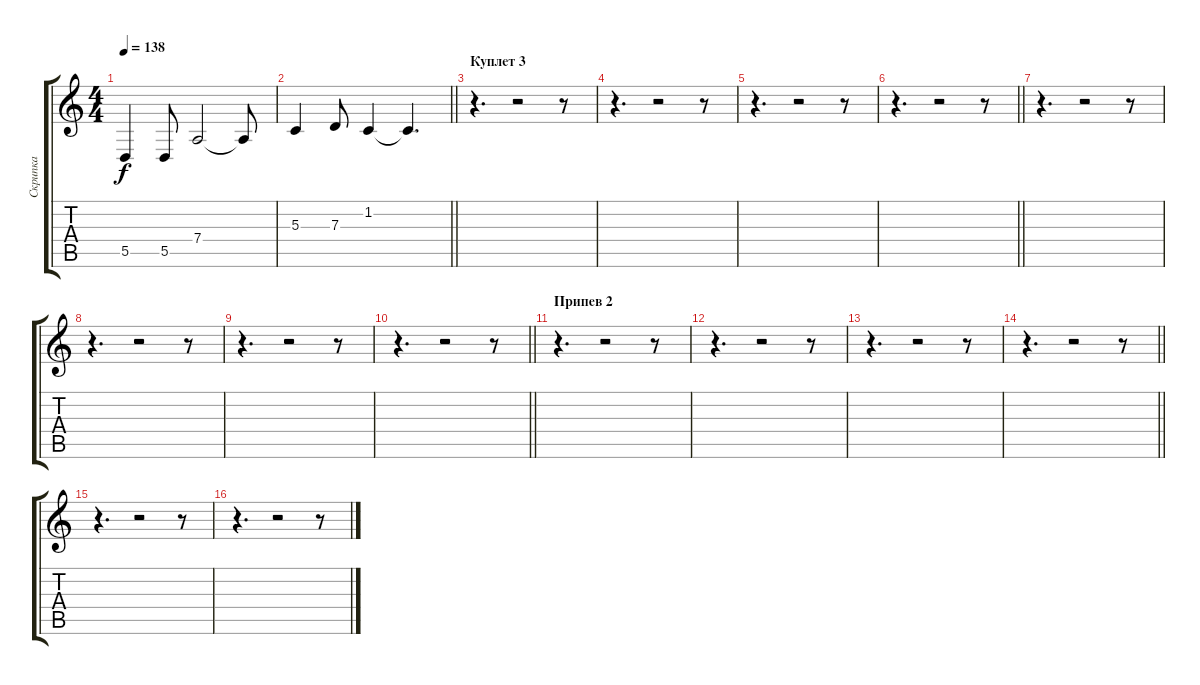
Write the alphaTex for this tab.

\track ("Скрипка" "Скрипка") {instrument violin}
\staff {score tabs}
\tuning (E4 B3 G3 D3 A2 E2) {hide}
\ts (4 4)
\tempo 138
\clef g2
\ks c
5.5.4{dy f} 5.5.8 7.4.2 7.4{t}.8 |
\barLineRight lightlight
5.3.4 7.3.8 1.2.4 1.2{t}.4{d} |
\section ("" "Куплет 3")
r.4{d} r.2 r.8 |
r.4{d} r.2 r.8 |
r.4{d} r.2 r.8 |
\barLineRight lightlight
r.4{d} r.2 r.8 |
r.4{d} r.2 r.8 |
r.4{d} r.2 r.8 |
r.4{d} r.2 r.8 |
\barLineRight lightlight
r.4{d} r.2 r.8 |
\section ("" "Припев 2")
r.4{d} r.2 r.8 |
r.4{d} r.2 r.8 |
r.4{d} r.2 r.8 |
\barLineRight lightlight
r.4{d} r.2 r.8 |
r.4{d} r.2 r.8 |
r.4{d} r.2 r.8
